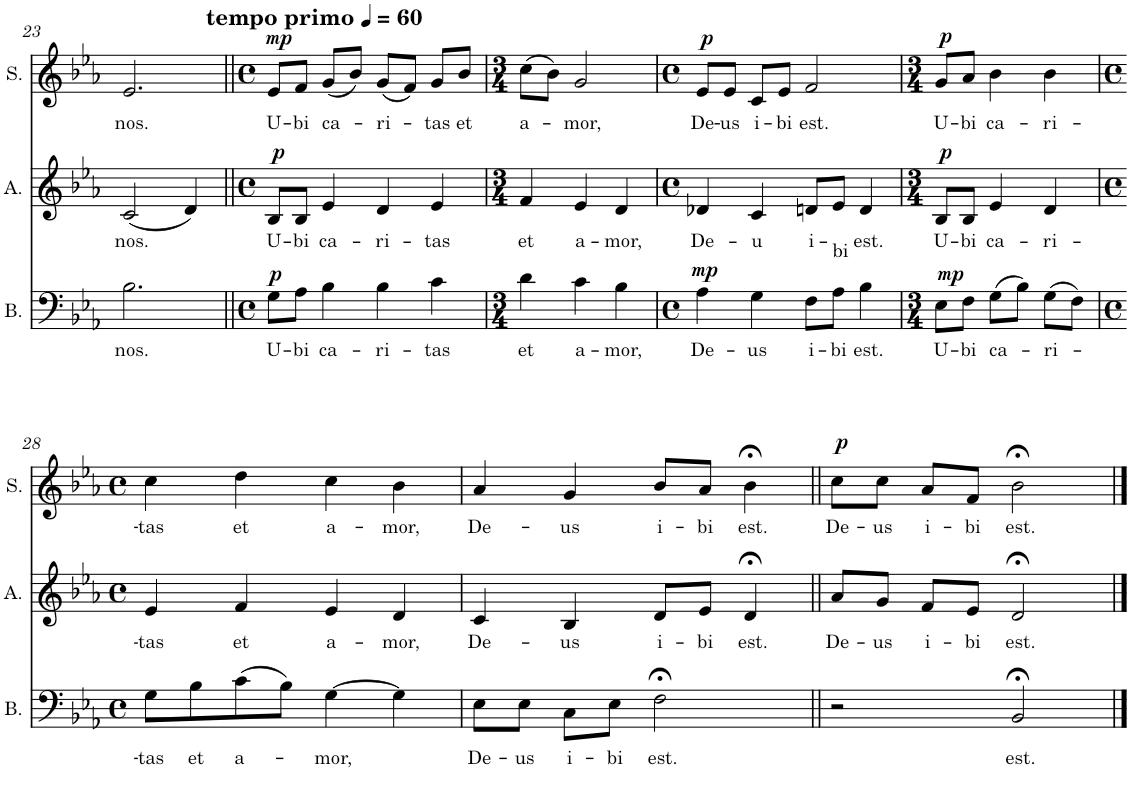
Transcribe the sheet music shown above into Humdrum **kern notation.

**kern	**text	**dynam	**kern	**text	**dynam	**kern	**text	**dynam
*part3	*part3	*part3	*part2	*part2	*part2	*part1	*part1	*part1
*staff3	*staff3	*staff3	*staff2	*staff2	*staff2	*staff1	*staff1	*staff1
*I"Bas	*	*	*I"Alt	*	*	*I"Soprán	*	*
*I'B.	*	*	*I'A.	*	*	*I'S.	*	*
!!LO:PB:g=z
*clefF4	*	*	*clefG2	*	*	*clefG2	*	*
*k[b-e-a-]	*	*	*k[b-e-a-]	*	*	*k[b-e-a-]	*	*
*M3/4	*	*	*M3/4	*	*	*M3/4	*	*
=23	=23	=23	=23	=23	=23	=23	=23	=23
!	!LO:LY:b	!	!	!LO:LY:b	!	!	!LO:LY:b	!
2.B-\	nos.	.	(2c/	nos.	.	2.e-/	nos.	.
.	.	.	4d/)	.	.	.	.	.
=24||	=24||	=24||	=24||	=24||	=24||	=24||	=24||	=24||
*M4/4	*	*	*M4/4	*	*	*M4/4	*	*
*met(c)	*	*	*met(c)	*	*	*met(c)	*	*
*	*	*	*	*	*	*MM60	*	*
!	!	!	!	!	!	!LO:TX:a:B:t=tempo primo	!	!
!	!LO:LY:b	!LO:DY:a	!	!LO:LY:b	!LO:DY:a	!	!LO:LY:b	!LO:DY:a
8G\L	U-	p	8B-/L	U-	p	8e-/L	U-	mp
!	!LO:LY:b	!	!	!LO:LY:b	!	!	!LO:LY:b	!
8A-\J	-bi	.	8B-/J	-bi	.	8f/J	-bi	.
!	!LO:LY:b	!	!	!LO:LY:b	!	!	!LO:LY:b	!
4B-\	ca-	.	4e-/	ca-	.	(8g/L	ca-	.
.	.	.	.	.	.	8b-/J)	.	.
!	!LO:LY:b	!	!	!LO:LY:b	!	!	!LO:LY:b	!
4B-\	-ri-	.	4d/	-ri-	.	(8g/L	-ri-	.
.	.	.	.	.	.	8f/J)	.	.
!	!LO:LY:b	!	!	!LO:LY:b	!	!	!LO:LY:b	!
4c\	-tas	.	4e-/	-tas	.	8g/L	-tas	.
!	!	!	!	!	!	!	!LO:LY:b	!
.	.	.	.	.	.	8b-/J	et	.
=25	=25	=25	=25	=25	=25	=25	=25	=25
*M3/4	*	*	*M3/4	*	*	*M3/4	*	*
!	!LO:LY:b	!	!	!LO:LY:b	!	!	!LO:LY:b	!
4d\	et	.	4f/	et	.	(8cc\L	a-	.
.	.	.	.	.	.	8b-\J)	.	.
!	!LO:LY:b	!	!	!LO:LY:b	!	!	!LO:LY:b	!
4c\	a-	.	4e-/	a-	.	2g/	-mor,	.
!	!LO:LY:b	!	!	!LO:LY:b	!	!	!	!
4B-\	-mor,	.	4d/	-mor,	.	.	.	.
=26	=26	=26	=26	=26	=26	=26	=26	=26
*M4/4	*	*	*M4/4	*	*	*M4/4	*	*
*met(c)	*	*	*met(c)	*	*	*met(c)	*	*
!	!LO:LY:b	!LO:DY:a	!	!LO:LY:b	!	!	!LO:LY:b	!LO:DY:a
4A-\	De-	mp	4d-X/	De-	.	8e-/L	De-	p
!	!	!	!	!	!	!	!LO:LY:b	!
.	.	.	.	.	.	8e-/J	-us	.
!	!LO:LY:b	!	!	!LO:LY:b	!	!	!LO:LY:b	!
4G\	-us	.	4c/	-u	.	8c/L	i-	.
!	!	!	!	!	!	!	!LO:LY:b	!
.	.	.	.	.	.	8e-/J	-bi	.
!	!LO:LY:b	!	!	!LO:LY:b	!	!	!LO:LY:b	!
8F\L	i-	.	8dn/L	i-	.	2f/	est.	.
!	!LO:LY:b	!	!	!LO:LY:b	!	!	!	!
8A-\J	-bi	.	8e-/J	-bi	.	.	.	.
!	!LO:LY:b	!	!	!LO:LY:b	!	!	!	!
4B-\	est.	.	4d/	est.	.	.	.	.
=27	=27	=27	=27	=27	=27	=27	=27	=27
*M3/4	*	*	*M3/4	*	*	*M3/4	*	*
!	!LO:LY:b	!LO:DY:a	!	!LO:LY:b	!LO:DY:a	!	!LO:LY:b	!LO:DY:a
8E-\L	U-	mp	8B-/L	U-	p	8g/L	U-	p
!	!LO:LY:b	!	!	!LO:LY:b	!	!	!LO:LY:b	!
8F\J	-bi	.	8B-/J	-bi	.	8a-/J	-bi	.
!	!LO:LY:b	!	!	!LO:LY:b	!	!	!LO:LY:b	!
(8G\L	ca-	.	4e-/	ca-	.	4b-\	ca-	.
8B-\J)	.	.	.	.	.	.	.	.
!	!LO:LY:b	!	!	!LO:LY:b	!	!	!LO:LY:b	!
(8G\L	-ri-	.	4d/	-ri-	.	4b-\	-ri-	.
8F\J)	.	.	.	.	.	.	.	.
!!LO:LB:g=z
=28	=28	=28	=28	=28	=28	=28	=28	=28
*M4/4	*	*	*M4/4	*	*	*M4/4	*	*
*met(c)	*	*	*met(c)	*	*	*met(c)	*	*
!	!LO:LY:b	!	!	!LO:LY:b	!	!	!LO:LY:b	!
8G\L	-tas	.	4e-/	-tas	.	4cc\	-tas	.
!	!LO:LY:b	!	!	!	!	!	!	!
8B-\	et	.	.	.	.	.	.	.
!	!LO:LY:b	!	!	!LO:LY:b	!	!	!LO:LY:b	!
(8c\	a-	.	4f/	et	.	4dd\	et	.
8B-\J)	.	.	.	.	.	.	.	.
!	!LO:LY:b	!	!	!LO:LY:b	!	!	!LO:LY:b	!
[4G\	-mor,	.	4e-/	a-	.	4cc\	a-	.
!	!	!	!	!LO:LY:b	!	!	!LO:LY:b	!
4G\]	.	.	4d/	-mor,	.	4b-\	-mor,	.
=29	=29	=29	=29	=29	=29	=29	=29	=29
!	!LO:LY:b	!	!	!LO:LY:b	!	!	!LO:LY:b	!
8E-\L	De-	.	4c/	De-	.	4a-/	De-	.
!	!LO:LY:b	!	!	!	!	!	!	!
8E-\J	-us	.	.	.	.	.	.	.
!	!LO:LY:b	!	!	!LO:LY:b	!	!	!LO:LY:b	!
8C\L	i-	.	4B-/	-us	.	4g/	-us	.
!	!LO:LY:b	!	!	!	!	!	!	!
8E-\J	-bi	.	.	.	.	.	.	.
!	!LO:LY:b	!	!	!LO:LY:b	!	!	!LO:LY:b	!
2F;<\	est.	.	8d/L	i-	.	8b-/L	i-	.
!	!	!	!	!LO:LY:b	!	!	!LO:LY:b	!
.	.	.	8e-/J	-bi	.	8a-/J	-bi	.
!	!	!	!	!LO:LY:b	!	!	!LO:LY:b	!
.	.	.	4d;</	est.	.	4b-;<\	est.	.
=30||	=30||	=30||	=30||	=30||	=30||	=30||	=30||	=30||
!	!	!	!	!LO:LY:b	!	!	!LO:LY:b	!LO:DY:a
2r	.	.	8a-/L	De-	.	8cc\L	De-	p
!	!	!	!	!LO:LY:b	!	!	!LO:LY:b	!
.	.	.	8g/J	-us	.	8cc\J	-us	.
!	!	!	!	!LO:LY:b	!	!	!LO:LY:b	!
.	.	.	8f/L	i-	.	8a-/L	i-	.
!	!	!	!	!LO:LY:b	!	!	!LO:LY:b	!
.	.	.	8e-/J	-bi	.	8f/J	-bi	.
!	!LO:LY:b	!	!	!LO:LY:b	!	!	!LO:LY:b	!
2BB-;</	est.	.	2d;</	est.	.	2b-;<\	est.	.
==	==	==	==	==	==	==	==	==
*-	*-	*-	*-	*-	*-	*-	*-	*-
